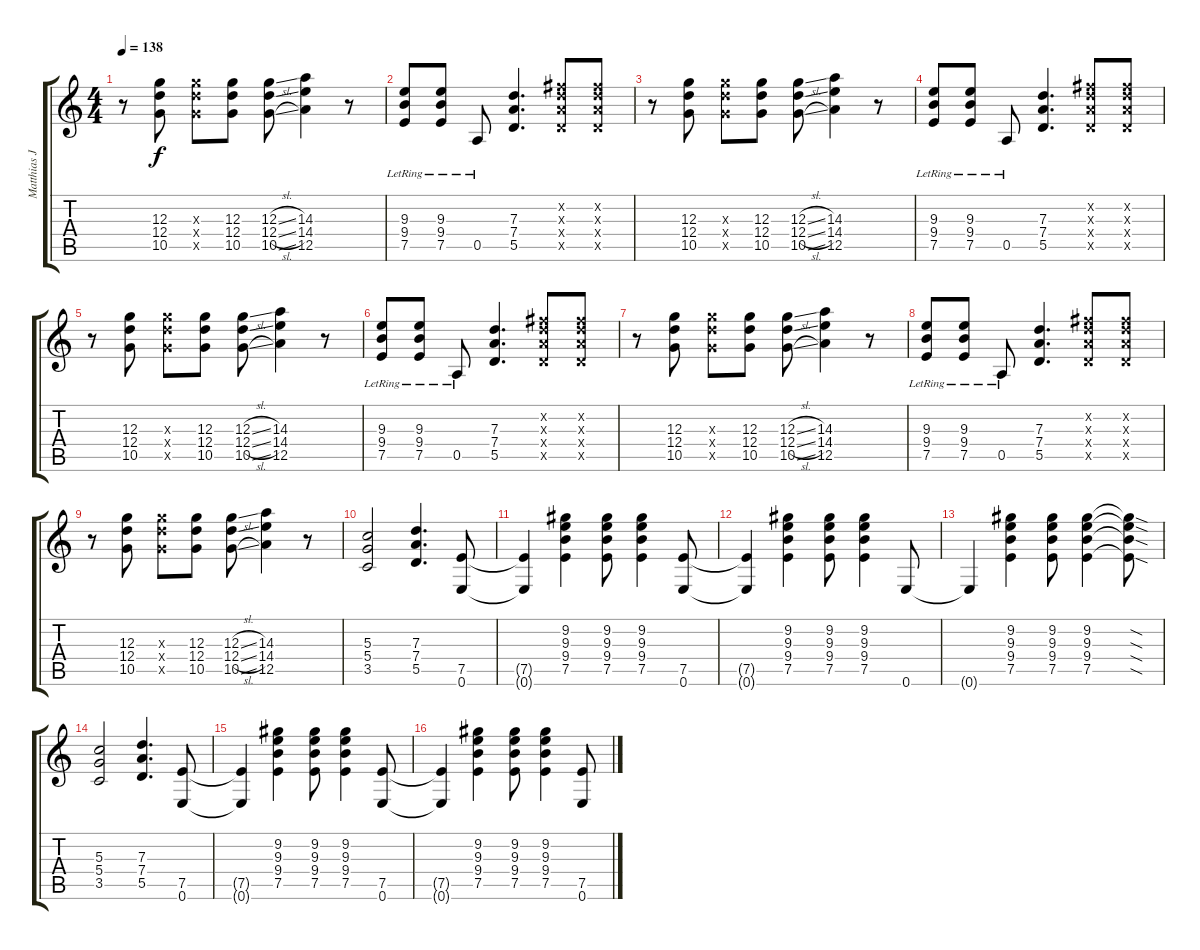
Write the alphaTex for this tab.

\track ("Matthias Jabs Guitar" "Matthias J") {instrument distortionguitar}
\staff {score tabs}
\tuning (E4 B3 G3 D3 A2 E2) {hide}
\ts (4 4)
\tempo 138
\clef g2
\ks c
r.8{dy f} (12.3 12.4 10.5).8 (12.3{x} 12.4{x} 10.5{x}).8 (12.3 12.4 10.5).8 (12.3{sl} 12.4{sl} 10.5{sl}).8 (14.3 14.4 12.5).4 r.8 |
(9.3{lr} 9.4{lr} 7.5{lr}).8 (9.3{lr} 9.4{lr} 7.5{lr}).8 0.5{lr}.8 (7.3 7.4 5.5).4{d} (7.2{x} 7.3{x} 7.4{x} 5.5{x}).8 (7.2{x} 7.3{x} 7.4{x} 5.5{x}).8 |
r.8 (12.3 12.4 10.5).8 (12.3{x} 12.4{x} 10.5{x}).8 (12.3 12.4 10.5).8 (12.3{sl} 12.4{sl} 10.5{sl}).8 (14.3 14.4 12.5).4 r.8 |
(9.3{lr} 9.4{lr} 7.5{lr}).8 (9.3{lr} 9.4{lr} 7.5{lr}).8 0.5{lr}.8 (7.3 7.4 5.5).4{d} (7.2{x} 7.3{x} 7.4{x} 5.5{x}).8 (7.2{x} 7.3{x} 7.4{x} 5.5{x}).8 |
r.8 (12.3 12.4 10.5).8 (12.3{x} 12.4{x} 10.5{x}).8 (12.3 12.4 10.5).8 (12.3{sl} 12.4{sl} 10.5{sl}).8 (14.3 14.4 12.5).4 r.8 |
(9.3{lr} 9.4{lr} 7.5{lr}).8 (9.3{lr} 9.4{lr} 7.5{lr}).8 0.5{lr}.8 (7.3 7.4 5.5).4{d} (7.2{x} 7.3{x} 7.4{x} 5.5{x}).8 (7.2{x} 7.3{x} 7.4{x} 5.5{x}).8 |
r.8 (12.3 12.4 10.5).8 (12.3{x} 12.4{x} 10.5{x}).8 (12.3 12.4 10.5).8 (12.3{sl} 12.4{sl} 10.5{sl}).8 (14.3 14.4 12.5).4 r.8 |
(9.3{lr} 9.4{lr} 7.5{lr}).8 (9.3{lr} 9.4{lr} 7.5{lr}).8 0.5{lr}.8 (7.3 7.4 5.5).4{d} (7.2{x} 7.3{x} 7.4{x} 5.5{x}).8 (7.2{x} 7.3{x} 7.4{x} 5.5{x}).8 |
r.8 (12.3 12.4 10.5).8 (12.3{x} 12.4{x} 10.5{x}).8 (12.3 12.4 10.5).8 (12.3{sl} 12.4{sl} 10.5{sl}).8 (14.3 14.4 12.5).4 r.8 |
(5.3 5.4 3.5).2 (7.3 7.4 5.5).4{d} (7.5 0.6).8 |
(7.5{t} 0.6{t}).4 (9.2 9.3 9.4 7.5).4 (9.2 9.3 9.4 7.5).8 (9.2 9.3 9.4 7.5).4 (7.5 0.6).8 |
(7.5{t} 0.6{t}).4 (9.2 9.3 9.4 7.5).4 (9.2 9.3 9.4 7.5).8 (9.2 9.3 9.4 7.5).4 0.6.8 |
0.6{t}.4 (9.2 9.3 9.4 7.5).4 (9.2 9.3 9.4 7.5).8 (9.2 9.3 9.4 7.5).4 (9.2{sod t} 9.3{sod t} 9.4{sod t} 7.5{sod t}).8 |
(5.3 5.4 3.5).2 (7.3 7.4 5.5).4{d} (7.5 0.6).8 |
(7.5{t} 0.6{t}).4 (9.2 9.3 9.4 7.5).4 (9.2 9.3 9.4 7.5).8 (9.2 9.3 9.4 7.5).4 (7.5 0.6).8 |
(7.5{t} 0.6{t}).4 (9.2 9.3 9.4 7.5).4 (9.2 9.3 9.4 7.5).8 (9.2 9.3 9.4 7.5).4 (7.5 0.6).8
